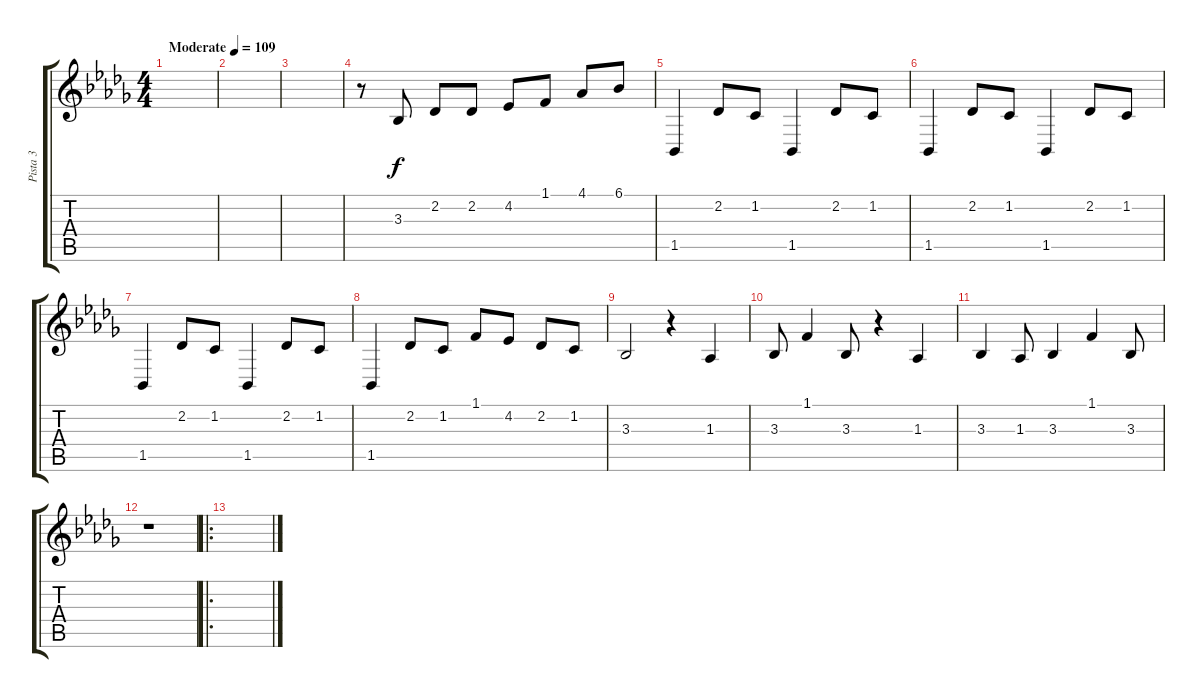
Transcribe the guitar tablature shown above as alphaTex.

\track ("Pista 3" "Pista 3") {instrument pizzicatostrings}
\staff {score tabs}
\tuning (E4 B3 G3 D3 A2 E2) {hide}
\ts (4 4)
\tempo (109 "Moderate")
\clef g2
\ks bbminor
|
|
|
r.8 3.3.8 2.2.8 2.2.8 4.2.8 1.1.8 4.1.8 6.1.8 |
1.5.4{instrument acousticgrandpiano} 2.2.8 1.2.8 1.5.4 2.2.8 1.2.8 |
1.5.4{instrument acousticgrandpiano} 2.2.8 1.2.8 1.5.4 2.2.8 1.2.8 |
1.5.4{instrument acousticgrandpiano} 2.2.8 1.2.8 1.5.4 2.2.8 1.2.8 |
1.5.4{instrument acousticgrandpiano} 2.2.8 1.2.8 1.1.8 4.2.8 2.2.8 1.2.8 |
3.3.2 r.4 1.3.4 |
3.3.8 1.1.4 3.3.8 r.4 1.3.4 |
3.3.4 1.3.8 3.3.4 1.1.4 3.3.8 |
r.1 |
\ro
